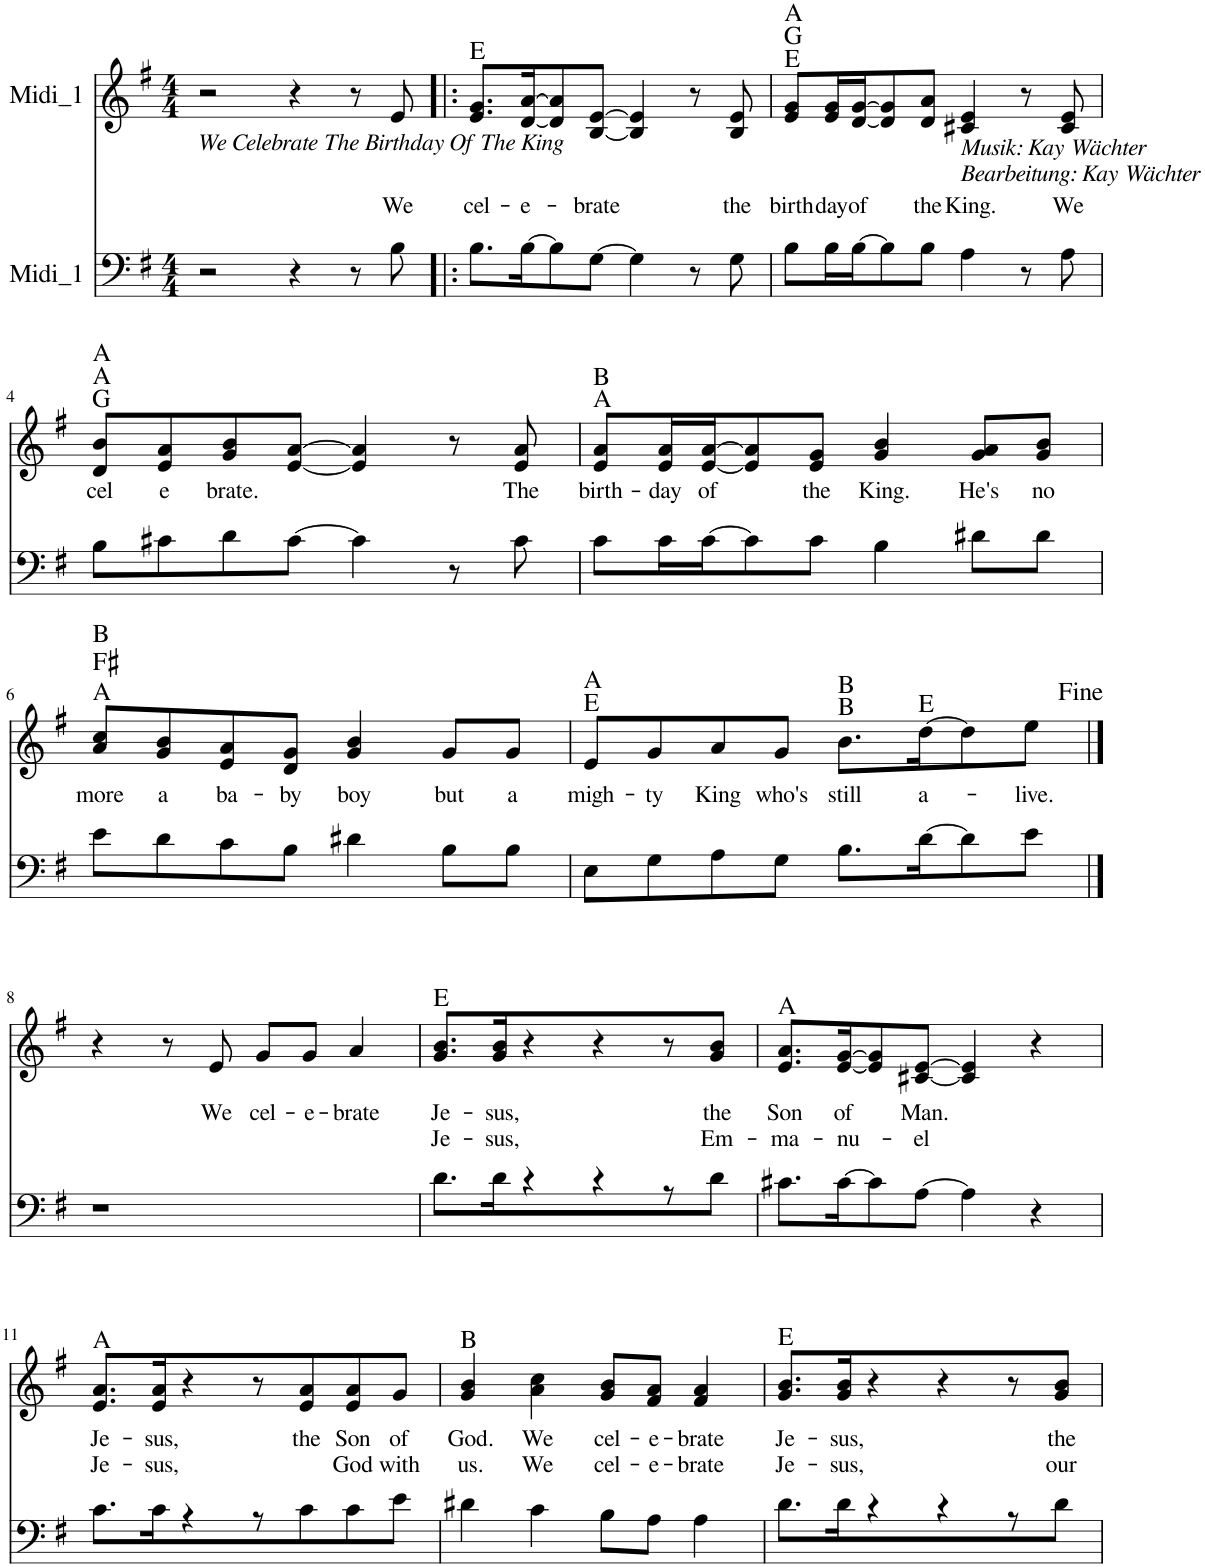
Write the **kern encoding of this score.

**kern	**kern	**text	**text	**harte
*part2	*part1	*part1	*part1	*part1
*staff2	*staff1	*staff1	*staff1	*
*I"Midi_1	*I"Midi_1	*	*	*
*clefF4	*clefG2	*	*	*
*k[f#]	*k[f#]	*	*	*
*M4/4	*M4/4	*	*	*
=1	=1	=1	=1	=1
!	!LO:TX:b:i:t=We Celebrate The Birthday Of The King	!	!	!
2r	2r	.	.	.
4r	4r	.	.	.
8r	8r	.	.	.
!	!	!LO:LY:b	!	!
8B\	8e/	We	.	.
=2!|:	=2!|:	=2!|:	=2!|:	=2!|:
!	!	!LO:LY:b	!	!
8.B\L	8.e/ 8.g/L	cel-	.	E:maj
!	!	!LO:LY:b	!	!
[16B\K	[16d/ [16a/K	-e-	.	.
8B\]	8d/] 8a/]	.	.	.
!	!	!LO:LY:b	!	!
[8G\J	[8B/ [8e/J	-brate	.	.
4G\]	4B/] 4e/]	.	.	.
8r	8r	.	.	.
!	!	!LO:LY:b	!	!
8G\	8B/ 8e/	the	.	.
=3	=3	=3	=3	=3
!	!	!LO:LY:b	!	!
8B\L	8e/ 8g/L	birth-	.	E:maj G:maj A:maj
!	!	!LO:LY:b	!	!
16B\L	16e/ 16g/L	-day	.	.
!	!	!LO:LY:b	!	!
[16B\J	[16d/ [16g/J	of	.	.
8B\]	8d/] 8g/]	.	.	.
!	!	!LO:LY:b	!	!
8B\J	8d/ 8a/J	the	.	.
!	!LO:TX:b:i:t=Musik&colon; Kay Wächter	!	!	!
!	!LO:TX:b:t=Bearbeitung&colon; Kay Wächter	!	!	!
!	!	!LO:LY:b	!	!
4A\	4c#X/ 4e/	King.	.	.
8r	8r	.	.	.
!	!	!LO:LY:b	!	!
8A\	8c#/ 8e/	We	.	.
!!LO:LB:g=z
=4	=4	=4	=4	=4
!	!	!LO:LY:b	!	!
8B\L	8d/ 8b/L	cel	.	G:maj A:maj A:maj
!	!	!LO:LY:b	!	!
8c#X\	8e/ 8a/	e	.	.
!	!	!LO:LY:b	!	!
8d\	8g/ 8b/	brate.	.	.
[8c#\J	[8e/ [8a/J	.	.	.
4c#\]	4e/] 4a/]	.	.	.
8r	8r	.	.	.
!	!	!LO:LY:b	!	!
8c#\	8e/ 8a/	The	.	.
=5	=5	=5	=5	=5
!	!	!LO:LY:b	!	!
8c\L	8e/ 8a/L	birth-	.	A:maj B:maj
!	!	!LO:LY:b	!	!
16c\L	16e/ 16a/L	-day	.	.
!	!	!LO:LY:b	!	!
[16c\J	[16e/ [16a/J	of	.	.
8c\]	8e/] 8a/]	.	.	.
!	!	!LO:LY:b	!	!
8c\J	8e/ 8g/J	the	.	.
!	!	!LO:LY:b	!	!
4B\	4g/ 4b/	King.	.	.
!	!	!LO:LY:b	!	!
8d#X\L	8g/ 8a/L	He's	.	.
!	!	!LO:LY:b	!	!
8d#\J	8g/ 8b/J	no	.	.
!!LO:LB:g=z
=6	=6	=6	=6	=6
!	!	!LO:LY:b	!	!
8e\L	8a/ 8cc/L	more	.	A:maj F#:maj B:maj
!	!	!LO:LY:b	!	!
8d\	8g/ 8b/	a	.	.
!	!	!LO:LY:b	!	!
8c\	8e/ 8a/	ba-	.	.
!	!	!LO:LY:b	!	!
8B\J	8d/ 8g/J	-by	.	.
!	!	!LO:LY:b	!	!
4d#X\	4g/ 4b/	boy	.	.
!	!	!LO:LY:b	!	!
8B\L	8g/L	but	.	.
!	!	!LO:LY:b	!	!
8B\J	8g/J	a	.	.
=7	=7	=7	=7	=7
!	!	!LO:LY:b	!	!
8E\L	8e/L	migh-	.	E:maj A:maj
!	!	!LO:LY:b	!	!
8G\	8g/	-ty	.	.
!	!	!LO:LY:b	!	!
8A\	8a/	King	.	.
!	!	!LO:LY:b	!	!
8G\J	8g/J	who's	.	.
!	!	!LO:LY:b	!	!
8.B\L	8.b\L	still	.	B:maj B:maj
!	!	!LO:LY:b	!	!
[16d\K	[16dd\K	a-	.	E:maj
8d\]	8dd\]	.	.	.
!	!	!LO:LY:b	!	!
8e\J	8ee\J	-live.	.	.
!!LO:LB:g=z
==8	==8	==8	==8	==8
1r	4r	.	.	.
.	8r	.	.	.
!	!	!LO:LY:b	!	!
.	8e/	We	.	.
!	!	!LO:LY:b	!	!
.	8g/L	cel-	.	.
!	!	!LO:LY:b	!	!
.	8g/J	-e-	.	.
!	!	!LO:LY:b	!	!
.	4a/	-brate	.	.
=9	=9	=9	=9	=9
!	!	!LO:LY:b	!LO:LY:b	!
8.d\L	8.g/ 8.b/L	Je-	-Je-	E:maj
!	!	!LO:LY:b	!LO:LY:b	!
16d\Jk	16g/ 16b/Jk	-sus,	sus,	.
4r	4r	.	.	.
4r	4r	.	.	.
8r	8r	.	.	.
!	!	!LO:LY:b	!LO:LY:b	!
8d\J	8g/ 8b/J	the	Em-	.
=10	=10	=10	=10	=10
!	!	!LO:LY:b	!LO:LY:b	!
8.c#X\L	8.e/ 8.a/L	-Son	ma-	A:maj
!	!	!LO:LY:b	!LO:LY:b	!
[16c#\K	[16e/ [16g/K	-of	nu-	.
8c#\]	8e/] 8g/]	.	.	.
!	!	!LO:LY:b	!LO:LY:b	!
[8A\J	[8c#X/ [8e/J	-Man.	el	.
4A\]	4c#/] 4e/]	.	.	.
4r	4r	.	.	.
!!LO:LB:g=z
=11	=11	=11	=11	=11
!	!	!LO:LY:b	!LO:LY:b	!
8.c\L	8.e/ 8.a/L	Je-	-Je-	A:maj
!	!	!LO:LY:b	!LO:LY:b	!
16c\Jk	16e/ 16a/Jk	-sus,	sus,	.
4r	4r	.	.	.
8r	8r	.	.	.
!	!	!LO:LY:b	!	!
8c\	8e/ 8a/	the	.	.
!	!	!LO:LY:b	!LO:LY:b	!
8c\	8e/ 8a/	Son	God	.
!	!	!LO:LY:b	!LO:LY:b	!
8e\J	8g/J	of	with	.
=12	=12	=12	=12	=12
!	!	!LO:LY:b	!LO:LY:b	!
4d#X\	4g/ 4b/	God.	us.	B:maj
!	!	!LO:LY:b	!LO:LY:b	!
4c\	4a\ 4cc\	We	We	.
!	!	!LO:LY:b	!LO:LY:b	!
8B\L	8g/ 8b/L	cel-	-cel-	.
!	!	!LO:LY:b	!LO:LY:b	!
8A\J	8f#/ 8a/J	-e-	-e-	.
!	!	!LO:LY:b	!LO:LY:b	!
4A\	4f#/ 4a/	-brate	brate	.
=13	=13	=13	=13	=13
!	!	!LO:LY:b	!LO:LY:b	!
8.d\L	8.g/ 8.b/L	Je-	-Je-	E:maj
!	!	!LO:LY:b	!LO:LY:b	!
16d\Jk	16g/ 16b/Jk	-sus,	sus,	.
4r	4r	.	.	.
4r	4r	.	.	.
8r	8r	.	.	.
!	!	!LO:LY:b	!LO:LY:b	!
8d\J	8g/ 8b/J	the	our	.
=	=	=	=	=
*-	*-	*-	*-	*-
